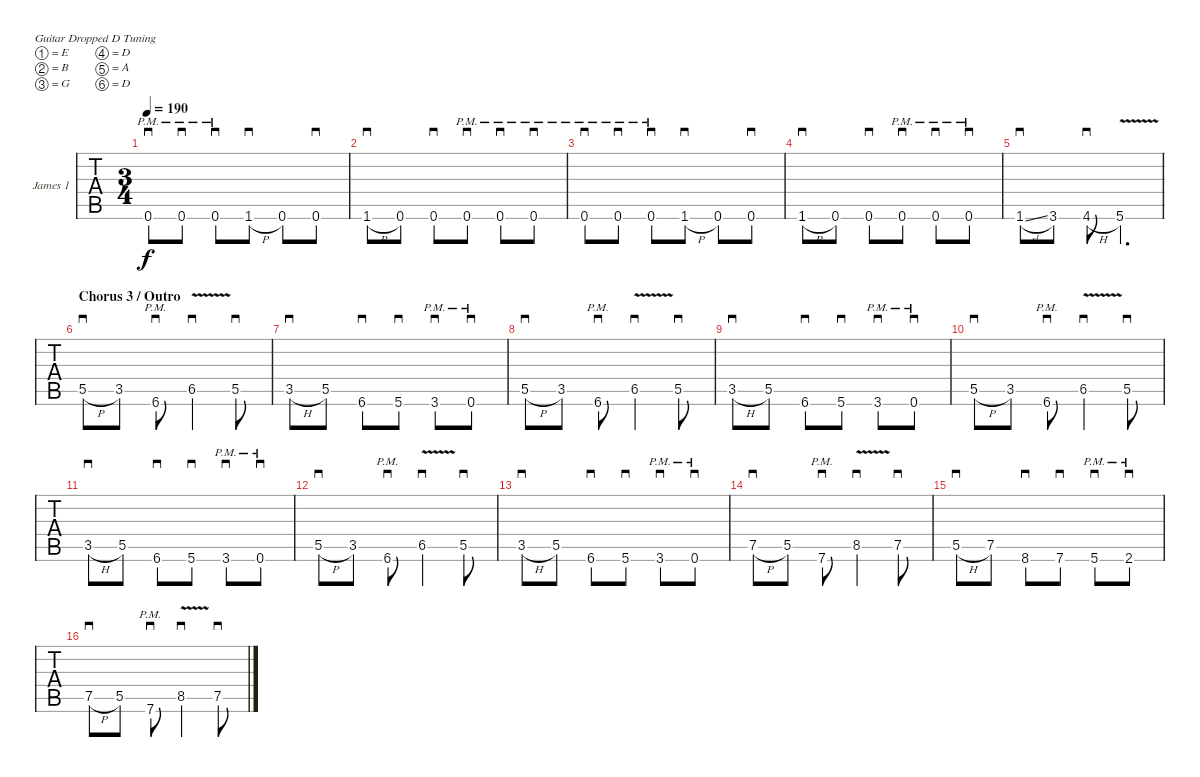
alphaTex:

\bracketExtendMode groupsimilarinstruments
\firstSystemTrackNameOrientation horizontal
\otherSystemsTrackNameOrientation horizontal
\track ("Guitar 1" "James 1") {instrument distortionguitar}
\staff {tabs}
\tuning (E4 B3 G3 D3 A2 D2)
\ts (3 4)
\tempo 190
\clef g2
\ks c
0.6{pm}.8{sd dy f} 0.6{pm}.8{sd} 0.6{pm}.8{sd} 1.6{h}.8{sd} 0.6.8 0.6.8{sd} |
1.6{h}.8{sd} 0.6.8 0.6.8{sd} 0.6{pm}.8{sd} 0.6{pm}.8{sd} 0.6{pm}.8{sd} |
0.6{pm}.8{sd} 0.6{pm}.8{sd} 0.6{pm}.8{sd} 1.6{h}.8{sd} 0.6.8 0.6.8{sd} |
1.6{h}.8{sd} 0.6.8 0.6.8{sd} 0.6{pm}.8{sd} 0.6{pm}.8{sd} 0.6{pm}.8{sd} |
1.6{sl}.8{sd} 3.6.8 4.6{h}.8{sd} 5.6{v}.4{d} |
\section ("" "Chorus 3 / Outro")
5.5{h}.8{sd} 3.5.8 6.6{pm}.8{sd} 6.5{v}.4{sd} 5.5.8{sd} |
3.5{h}.8{sd} 5.5.8 6.6.8{sd} 5.6.8{sd} 3.6{pm}.8{sd} 0.6{pm}.8{sd} |
5.5{h}.8{sd} 3.5.8 6.6{pm}.8{sd} 6.5{v}.4{sd} 5.5.8{sd} |
3.5{h}.8{sd} 5.5.8 6.6.8{sd} 5.6.8{sd} 3.6{pm}.8{sd} 0.6{pm}.8{sd} |
5.5{h}.8{sd} 3.5.8 6.6{pm}.8{sd} 6.5{v}.4{sd} 5.5.8{sd} |
3.5{h}.8{sd} 5.5.8 6.6.8{sd} 5.6.8{sd} 3.6{pm}.8{sd} 0.6{pm}.8{sd} |
5.5{h}.8{sd} 3.5.8 6.6{pm}.8{sd} 6.5{v}.4{sd} 5.5.8{sd} |
3.5{h}.8{sd} 5.5.8 6.6.8{sd} 5.6.8{sd} 3.6{pm}.8{sd} 0.6{pm}.8{sd} |
7.5{h}.8{sd} 5.5.8 7.6{pm}.8{sd} 8.5{v}.4{sd} 7.5.8{sd} |
5.5{h}.8{sd} 7.5.8 8.6.8{sd} 7.6.8{sd} 5.6{pm}.8{sd} 2.6{pm}.8{sd} |
7.5{h}.8{sd} 5.5.8 7.6{pm}.8{sd} 8.5{v}.4{sd} 7.5.8{sd}
